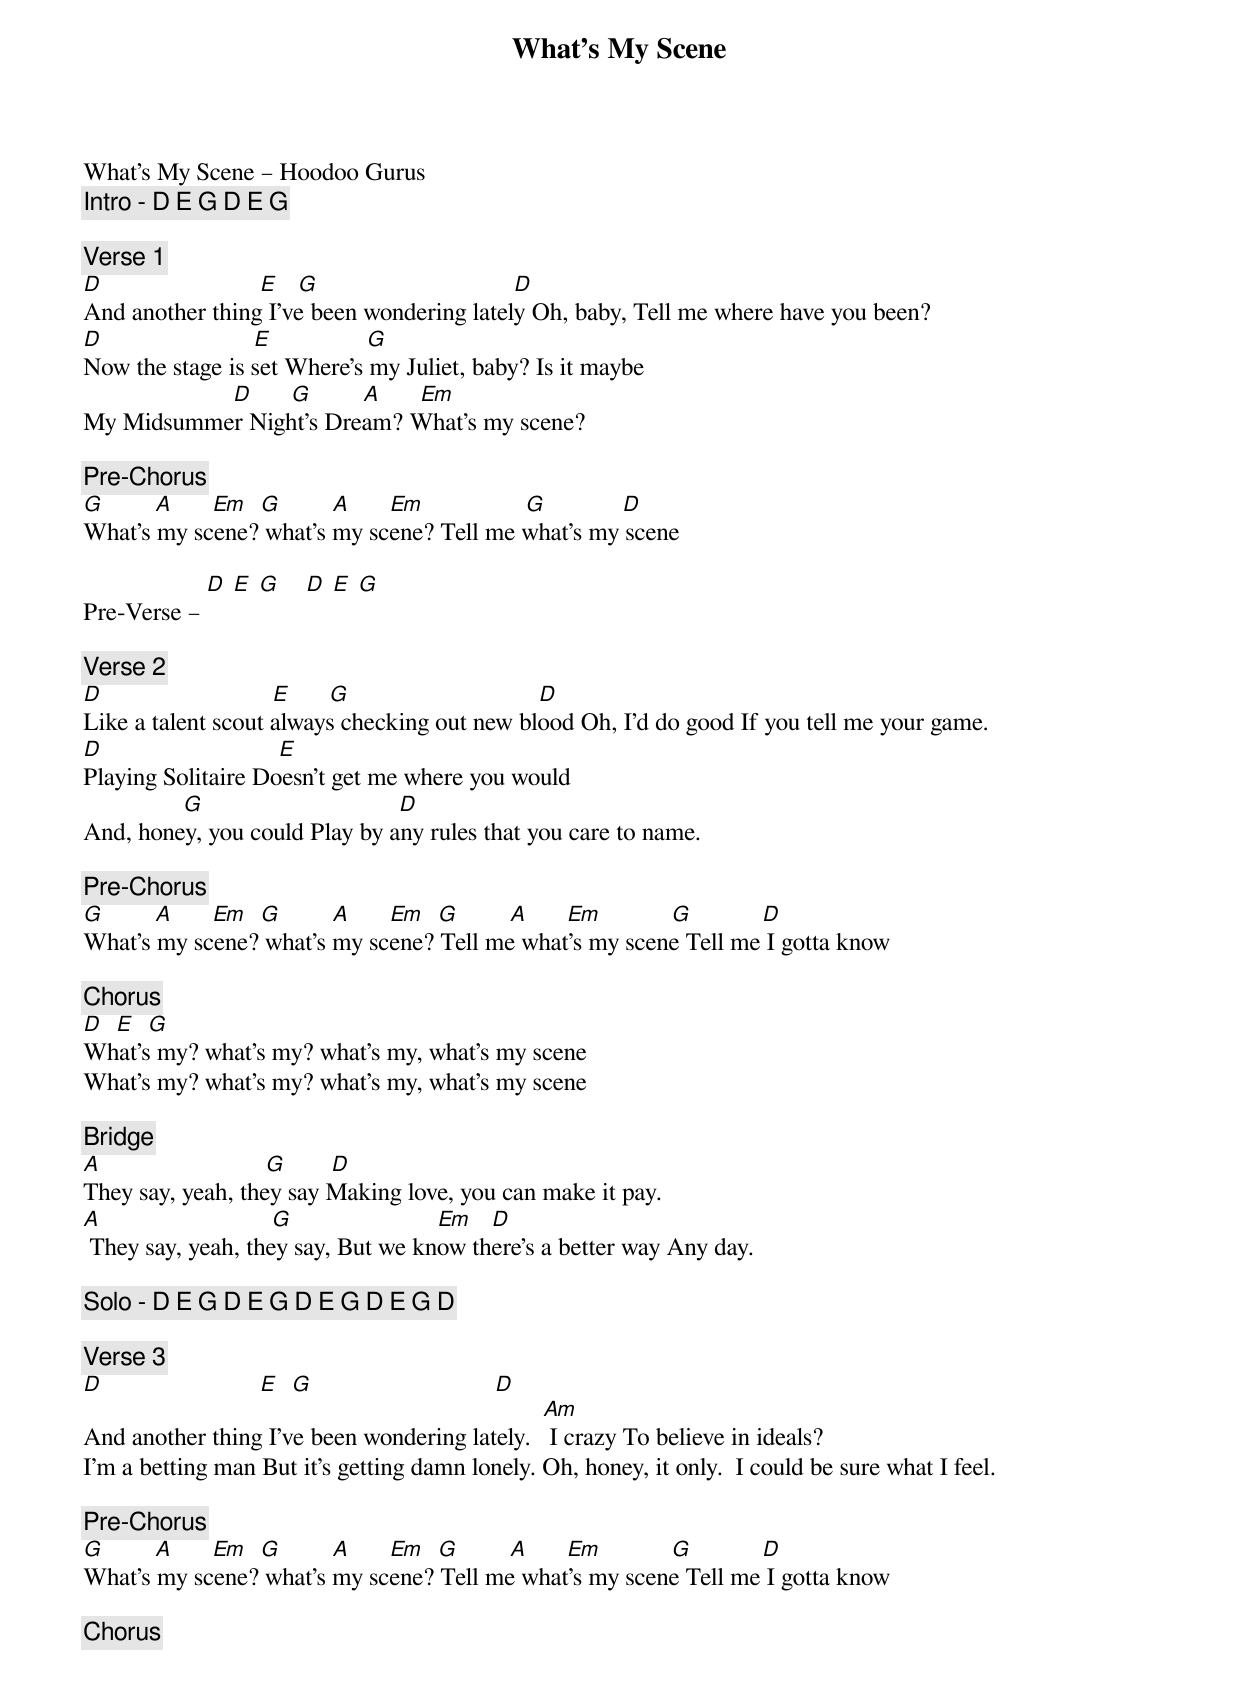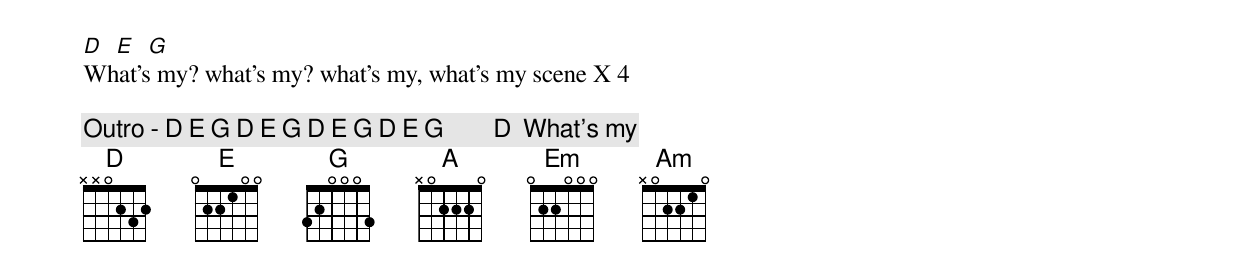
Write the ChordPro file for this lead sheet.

{title: What's My Scene}
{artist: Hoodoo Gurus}
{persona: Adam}
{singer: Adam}
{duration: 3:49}
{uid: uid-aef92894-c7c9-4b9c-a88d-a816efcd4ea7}
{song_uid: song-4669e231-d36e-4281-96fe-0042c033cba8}



What’s My Scene – Hoodoo Gurus
{comment: Intro - D E G D	E G}

{comment: Verse 1}
[D]			                    		[E]	  [G]                            			[D]
And another thing	I've been wondering lately	Oh, baby, Tell me where have you been?
[D]				                   	[E]           	   [G]
Now the stage is set	Where's my Juliet, baby? Is it maybe
                     			[D]      [G]        [A]      [Em]
My Midsummer Night's Dream? What's my scene?

{comment: Pre-Chorus}
[G]        [A]      [Em]		[G]        [A]      [Em]		        	     [G]            [D]
What's my scene?	what's my scene?	Tell me what's my scene

Pre-Verse – [D] [E] [G]    [D] [E] [G]

{comment: Verse 2}
[D]			                    		  [E]			   [G]                            		[D]
Like a talent scout	always checking out new blood	Oh, I'd do good If you tell me your game.
[D]			                     		  [E]
Playing Solitaire	Doesn't get me where you would
               	[G]			                           	[D]
And, honey, you could	Play by any rules that you care to name.

{comment: Pre-Chorus}
[G]        [A]      [Em]		[G]        [A]      [Em]		[G]        [A]      [Em]		        	[G]           [D]
What's my scene?	what's my scene?	Tell me what's my scene	Tell me I gotta know

{comment: Chorus}
[D]		[E]		[G]
What's my?	what's my?	what's my, what's my scene
What's my?	what's my?	what's my, what's my scene

{comment: Bridge}
[A]                        		[G]			    [D]
They say, yeah, they say	Making love, you can make it pay.
[A]                         		[G]                      	[Em]			[D]
 They say, yeah, they say, But we know there's a better way	Any day.

{comment: Solo - D E G D	E G D E	G D E G	D}

{comment: Verse 3}
[D]			                    		[E]		[G]                            	[D]
And another thing	I've been wondering lately.  [Am] I crazy	To believe in ideals?
I'm a betting man	But it's getting damn lonely. Oh, honey, it only.  I could be sure what I feel.

{comment: Pre-Chorus}
[G]        [A]      [Em]		[G]        [A]      [Em]		[G]        [A]      [Em]		        	[G]           [D]
What's my scene?	what's my scene?	Tell me what's my scene	Tell me I gotta know

{comment: Chorus}
[D]		[E]		[G]
What's my?	what's my?	what's my, what's my scene	X 4

{comment: Outro - D E G D	E G D E	G D E G	       D		What's my}
